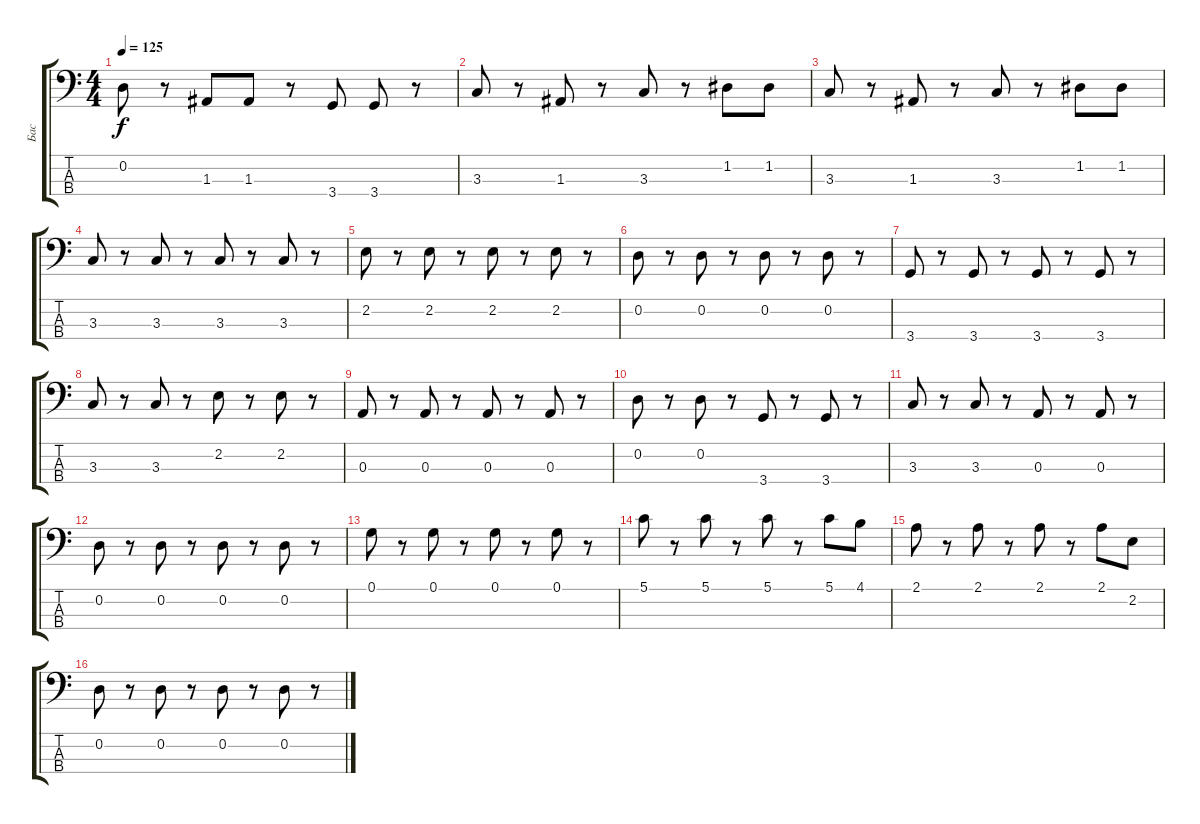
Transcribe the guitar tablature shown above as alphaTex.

\track ("Бас" "Бас") {instrument electricbasspick}
\staff {score tabs}
\tuning (G2 D2 A1 E1) {hide}
\ts (4 4)
\tempo 125
\clef f4
\ks c
0.2.8{dy f} r.8 1.3.8 1.3.8 r.8 3.4.8 3.4.8 r.8 |
3.3.8 r.8 1.3.8 r.8 3.3.8 r.8 1.2.8 1.2.8 |
3.3.8 r.8 1.3.8 r.8 3.3.8 r.8 1.2.8 1.2.8 |
3.3.8 r.8 3.3.8 r.8 3.3.8 r.8 3.3.8 r.8 |
2.2.8 r.8 2.2.8 r.8 2.2.8 r.8 2.2.8 r.8 |
0.2.8 r.8 0.2.8 r.8 0.2.8 r.8 0.2.8 r.8 |
3.4.8 r.8 3.4.8 r.8 3.4.8 r.8 3.4.8 r.8 |
3.3.8 r.8 3.3.8 r.8 2.2.8 r.8 2.2.8 r.8 |
0.3.8 r.8 0.3.8 r.8 0.3.8 r.8 0.3.8 r.8 |
0.2.8 r.8 0.2.8 r.8 3.4.8 r.8 3.4.8 r.8 |
3.3.8 r.8 3.3.8 r.8 0.3.8 r.8 0.3.8 r.8 |
0.2.8 r.8 0.2.8 r.8 0.2.8 r.8 0.2.8 r.8 |
0.1.8 r.8 0.1.8 r.8 0.1.8 r.8 0.1.8 r.8 |
5.1.8 r.8 5.1.8 r.8 5.1.8 r.8 5.1.8 4.1.8 |
2.1.8 r.8 2.1.8 r.8 2.1.8 r.8 2.1.8 2.2.8 |
0.2.8 r.8 0.2.8 r.8 0.2.8 r.8 0.2.8 r.8
